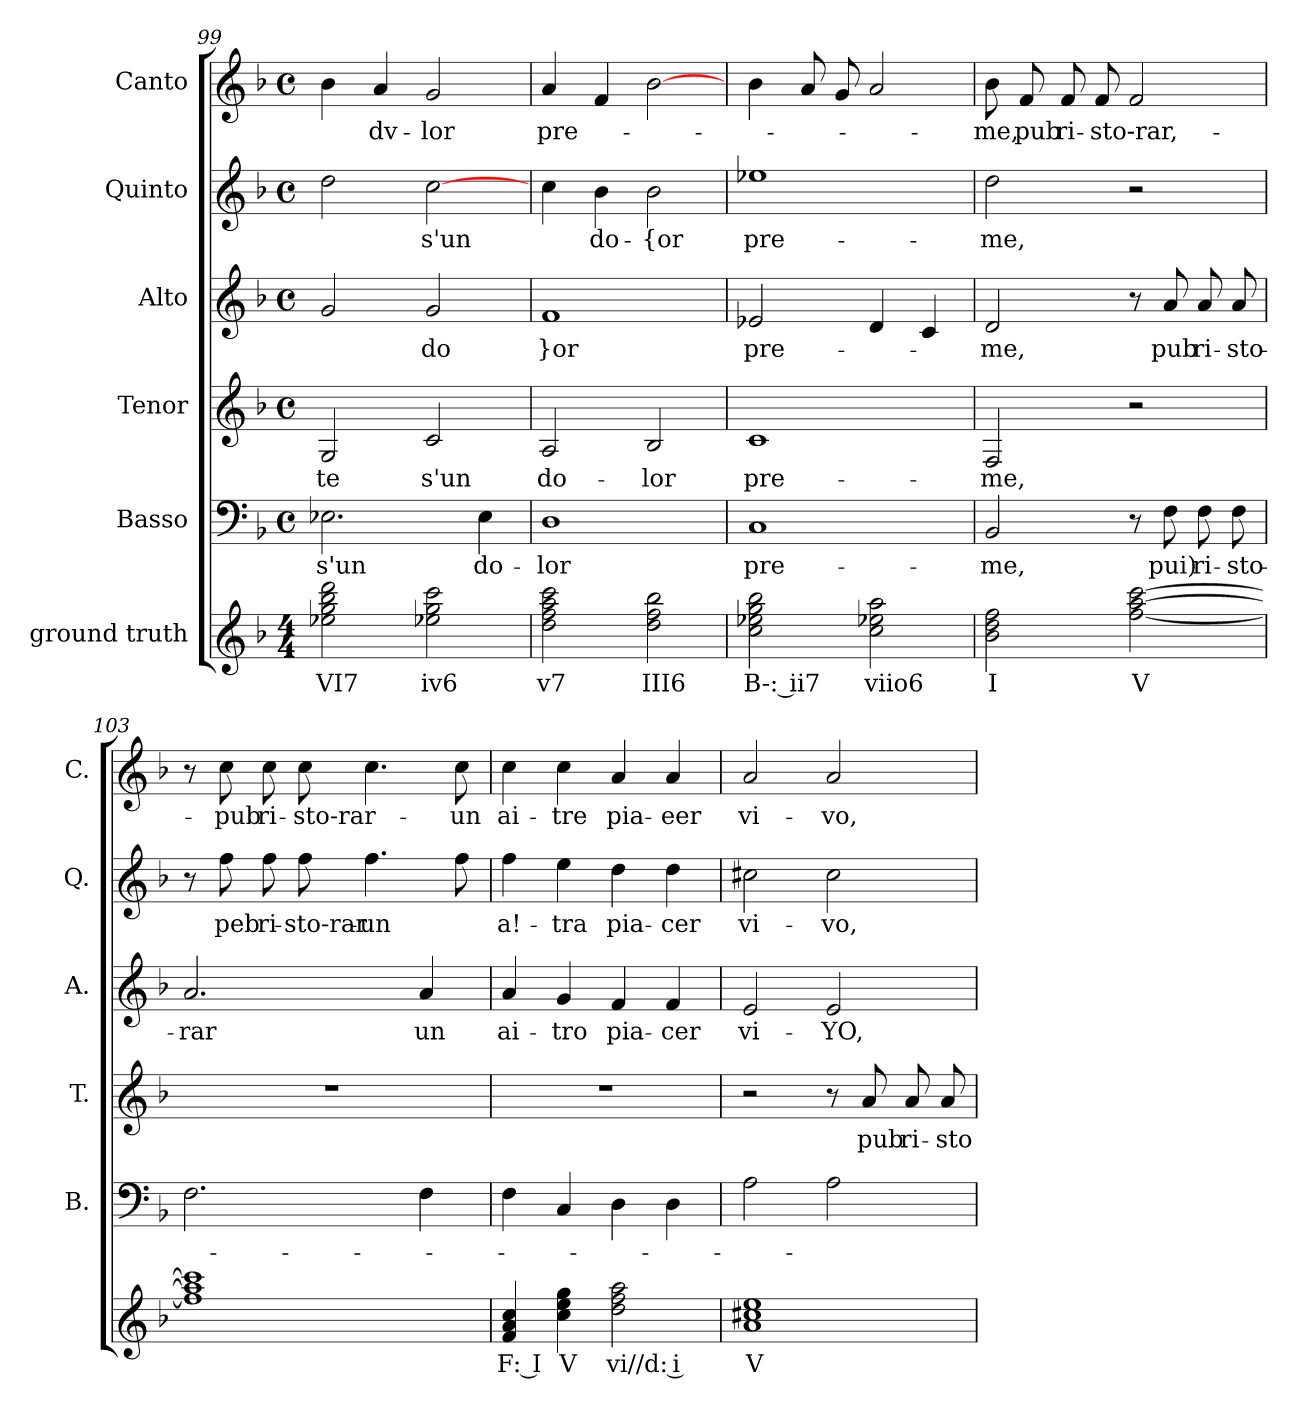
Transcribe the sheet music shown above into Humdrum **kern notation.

**kern	**text	**kern	**text	**kern	**text	**kern	**text	**kern	**text	**kern	**text
*part6	*part6	*part5	*part5	*part4	*part4	*part3	*part3	*part2	*part2	*part1	*part1
*staff6	*staff6	*staff5	*staff5	*staff4	*staff4	*staff3	*staff3	*staff2	*staff2	*staff1	*staff1
*I"ground truth	*	*I"Basso	*	*I"Tenor	*	*I"Alto	*	*I"Quinto	*	*I"Canto	*
*	*	*I'B.	*	*I'T.	*	*I'A.	*	*I'Q.	*	*I'C.	*
*	*	*clefF4	*	*clefG2	*	*clefG2	*	*clefG2	*	*clefG2	*
*k[b-]	*	*k[b-]	*	*k[b-]	*	*k[b-]	*	*k[b-]	*	*k[b-]	*
*	*	*F:	*	*F:	*	*F:	*	*F:	*	*F:	*
*M4/4	*	*M4/4	*	*M4/4	*	*M4/4	*	*M4/4	*	*M4/4	*
*	*	*met(c)	*	*met(c)	*	*met(c)	*	*met(c)	*	*met(c)	*
=99	=99	=99	=99	=99	=99	=99	=99	=99	=99	=99	=99
2ee-X 2gg 2bb- 2ddd	VI7	2.E-	-s'un	2G	-te	2g	.	2dd	.	4b-	.
.	.	.	.	.	.	.	.	.	.	4a	-dv-
2ee-X 2gg 2ccc	iv6	.	.	2c	-s'un	2g	-do	[2cc	-s'un	2g	-lor
.	.	4E-	-do-	.	.	.	.	.	.	.	.
=100	=100	=100	=100	=100	=100	=100	=100	=100	=100	=100	=100
2dd 2ff 2aa 2ccc	v7	1D	-lor	2A	-do-	1f	-}or	4cc	.	4a	-pre-
.	.	.	.	.	.	.	.	4b-	-do-	4f	.
2dd 2ff 2bb-	III6	.	.	2B-	-lor	.	.	2b-	-{or	[2b-	.
=101	=101	=101	=101	=101	=101	=101	=101	=101	=101	=101	=101
2cc 2ee-X 2gg 2bb-	B-: ii7	1C	-pre--	1c	-pre-	2e-	-pre-	1ee-	-pre-	4b-	.
.	.	.	.	.	.	.	.	.	.	8aL	.
.	.	.	.	.	.	.	.	.	.	8g	.
2cc 2ee-X 2aa	viio6	.	.	.	.	4d	.	.	.	2a	.
.	.	.	.	.	.	4c	.	.	.	.	.
=102	=102	=102	=102	=102	=102	=102	=102	=102	=102	=102	=102
2b- 2dd 2ff	I	2BB-	-me,	2F	-me,	2d	-me,	2dd	-me,	8b-	-me,
.	.	.	.	.	.	.	.	.	.	8f	-pub
.	.	.	.	.	.	.	.	.	.	8f	-ri-
.	.	.	.	.	.	.	.	.	.	8f	-sto-rar,-
[2ff [2aa [2ccc	V	8r	.	2r	.	8r	.	2r	.	2f	.
.	.	8F	-pui)	.	.	8a	-pub	.	.	.	.
.	.	8F	-ri-	.	.	8a	-ri-	.	.	.	.
.	.	8F	-sto-	.	.	8a	-sto-	.	.	.	.
!!LO:LB:g=z
=103	=103	=103	=103	=103	=103	=103	=103	=103	=103	=103	=103
1ff] 1aa] 1ccc]	.	2.F	.	1r	.	2.a	-rar	8r	.	8r	.
.	.	.	.	.	.	.	.	8ff	-peb	8cc	-pub
.	.	.	.	.	.	.	.	8ff	-ri-	8cc	-ri-
.	.	.	.	.	.	.	.	8ff	-sto-rar-	8cc	-sto-rar-
.	.	.	.	.	.	.	.	4.ff	-un	4.cc	.
.	.	4F	.	.	.	4a	-un	.	.	.	.
.	.	.	.	.	.	.	.	8ff	.	8cc	-un
=104	=104	=104	=104	=104	=104	=104	=104	=104	=104	=104	=104
4f 4a 4cc	F: I	4F	.	1r	.	4a	-ai-	4ff	-a!-	4cc	-ai-
4cc 4ee 4gg	V	4C	.	.	.	4g	-tro	4ee	-tra	4cc	-tre
2dd 2ff 2aa	vi//d: i	4D	.	.	.	4f	-pia-	4dd	-pia-	4a	-pia-
.	.	4D	.	.	.	4f	-cer	4dd	-cer	4a	-eer
=105	=105	=105	=105	=105	=105	=105	=105	=105	=105	=105	=105
1a 1cc#X 1ee	V	2A	.	2r	.	2e	-vi-	2cc#	-vi-	2a	-vi-
.	.	2A	.	8r	.	2e	-YO,	2cc#	-vo,	2a	-vo,
.	.	.	.	8a	-pub	.	.	.	.	.	.
.	.	.	.	8a	-ri-	.	.	.	.	.	.
.	.	.	.	8a	-sto-	.	.	.	.	.	.
=	=	=	=	=	=	=	=	=	=	=	=
*-	*-	*-	*-	*-	*-	*-	*-	*-	*-	*-	*-
